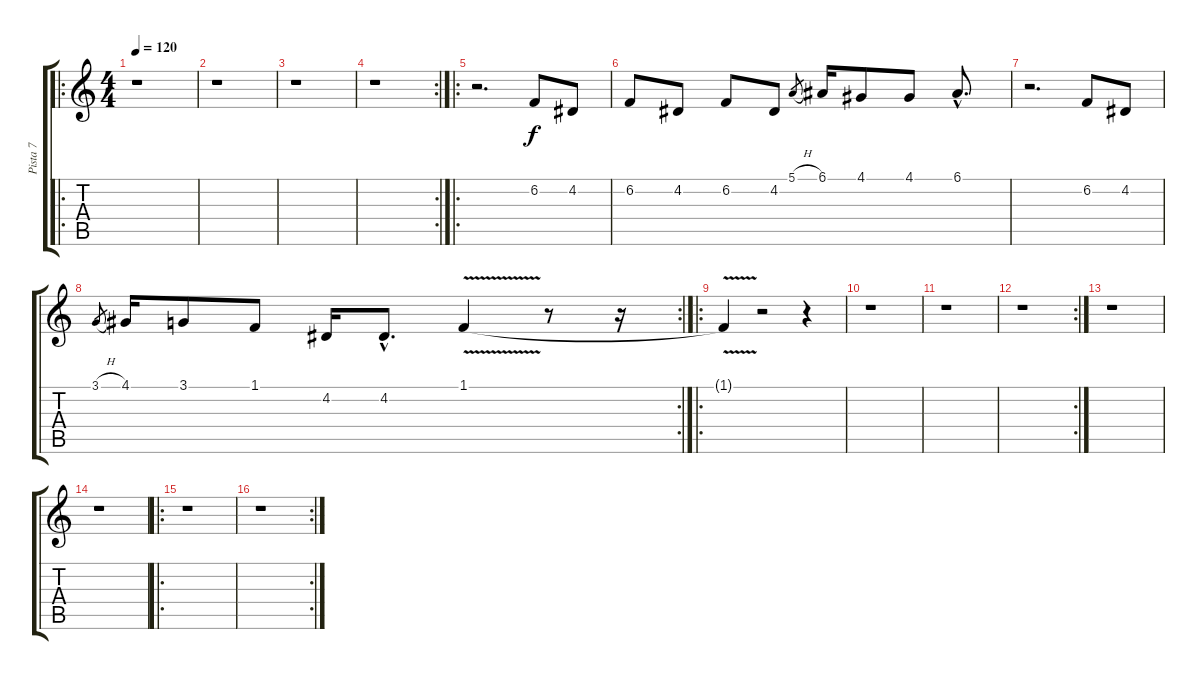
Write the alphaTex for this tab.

\track ("Pista 7" "Pista 7") {instrument altosax}
\staff {score tabs}
\tuning (E4 B3 G3 D3 A2 E2) {hide}
\ro
\ts (4 4)
\tempo 120
\clef g2
\ks c
r.1{dy f} |
r.1 |
r.1 |
\rc 2
r.1 |
\ro
r.2{d} 6.2.8 4.2.8 |
6.2.8 4.2.8 6.2.8 4.2.8 5.1{h}.8{gr} 6.1.16 4.1.8 4.1.8 6.1{hac}.8{d} |
r.2{d} 6.2.8 4.2.8 |
\rc 2
3.1{h}.8{gr} 4.1.16 3.1.8 1.1.8 4.2.16 4.2{hac}.8{d} 1.1{v}.4 r.8 r.16 |
\ro
1.1{t}.4 r.2 r.4 |
r.1 |
r.1 |
\rc 2
r.1 |
r.1 |
r.1 |
\ro
r.1 |
\rc 2
r.1
